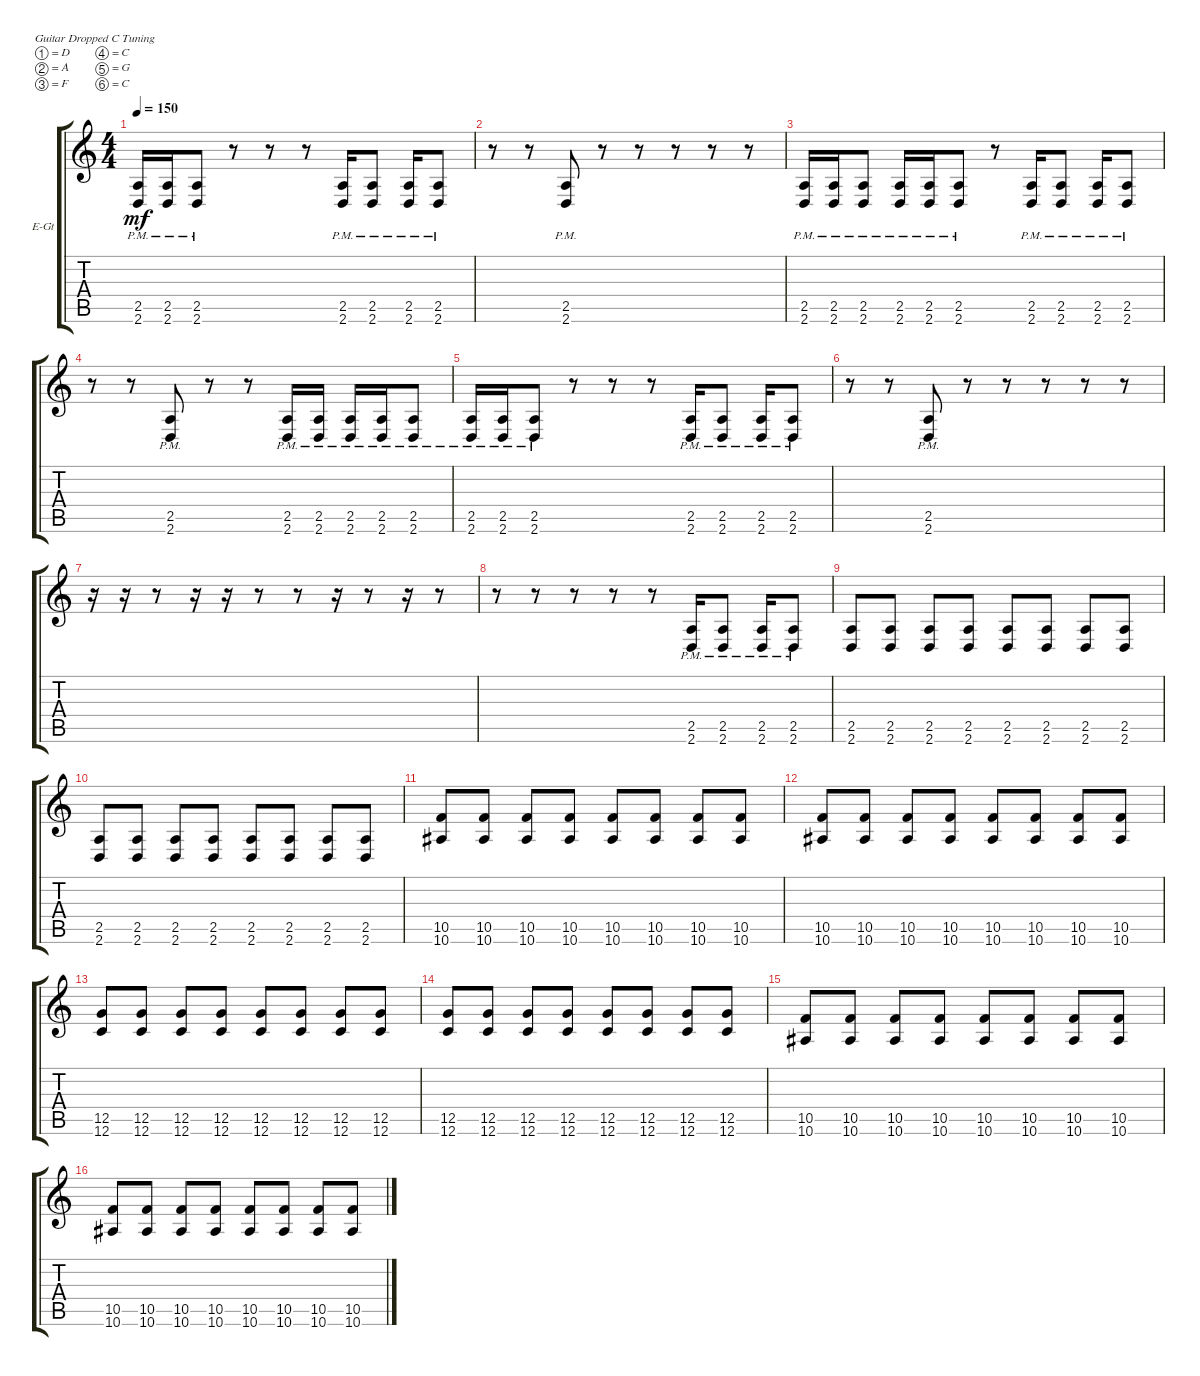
\bracketExtendMode groupsimilarinstruments
\firstSystemTrackNameOrientation horizontal
\otherSystemsTrackNameOrientation horizontal
\track ("Electric Guitar 2" "E-Gt") {instrument distortionguitar}
\staff {score tabs}
\tuning (D4 A3 F3 C3 G2 C2)
\ts (4 4)
\tempo 150
\clef g2
\ks c
(2.5{pm} 2.6{pm}).16{dy mf} (2.5{pm} 2.6{pm}).16 (2.5{pm} 2.6{pm}).8 r.8 r.8 r.8 (2.5{pm} 2.6{pm}).16 (2.5{pm} 2.6{pm}).8 (2.5{pm} 2.6{pm}).16 (2.5{pm} 2.6{pm}).8 |
r.8 r.8 (2.6{pm} 2.5{pm}).8 r.8 r.8 r.8 r.8 r.8 |
(2.5{pm} 2.6{pm}).16 (2.5{pm} 2.6{pm}).16 (2.5{pm} 2.6{pm}).8 (2.5{pm} 2.6{pm}).16 (2.5{pm} 2.6{pm}).16 (2.5{pm} 2.6{pm}).8 r.8 (2.5{pm} 2.6{pm}).16 (2.5{pm} 2.6{pm}).8 (2.5{pm} 2.6{pm}).16 (2.5{pm} 2.6{pm}).8 |
r.8 r.8 (2.6{pm} 2.5{pm}).8 r.8 r.8 (2.6{pm} 2.5{pm}).16 (2.6{pm} 2.5{pm}).16 (2.6{pm} 2.5{pm}).16 (2.6{pm} 2.5{pm}).16 (2.6{pm} 2.5{pm}).8 |
(2.5{pm} 2.6{pm}).16 (2.5{pm} 2.6{pm}).16 (2.5{pm} 2.6{pm}).8 r.8 r.8 r.8 (2.5{pm} 2.6{pm}).16 (2.5{pm} 2.6{pm}).8 (2.5{pm} 2.6{pm}).16 (2.5{pm} 2.6{pm}).8 |
r.8 r.8 (2.6{pm} 2.5{pm}).8 r.8 r.8 r.8 r.8 r.8 |
r.16 r.16 r.8 r.16 r.16 r.8 r.8 r.16 r.8 r.16 r.8 |
r.8 r.8 r.8 r.8 r.8 (2.5{pm} 2.6{pm}).16 (2.5{pm} 2.6{pm}).8 (2.5{pm} 2.6{pm}).16 (2.5{pm} 2.6{pm}).8 |
(2.6 2.5).8 (2.6 2.5).8 (2.6 2.5).8 (2.6 2.5).8 (2.6 2.5).8 (2.6 2.5).8 (2.6 2.5).8 (2.6 2.5).8 |
(2.6 2.5).8 (2.6 2.5).8 (2.6 2.5).8 (2.6 2.5).8 (2.6 2.5).8 (2.6 2.5).8 (2.6 2.5).8 (2.6 2.5).8 |
(10.6 10.5).8 (10.6 10.5).8 (10.5 10.6).8 (10.6 10.5).8 (10.5 10.6).8 (10.6 10.5).8 (10.5 10.6).8 (10.6 10.5).8 |
(10.6 10.5).8 (10.6 10.5).8 (10.5 10.6).8 (10.6 10.5).8 (10.5 10.6).8 (10.6 10.5).8 (10.5 10.6).8 (10.6 10.5).8 |
(12.6 12.5).8 (12.6 12.5).8 (12.5 12.6).8 (12.6 12.5).8 (12.5 12.6).8 (12.6 12.5).8 (12.5 12.6).8 (12.6 12.5).8 |
(12.6 12.5).8 (12.6 12.5).8 (12.5 12.6).8 (12.6 12.5).8 (12.5 12.6).8 (12.6 12.5).8 (12.5 12.6).8 (12.6 12.5).8 |
(10.6 10.5).8 (10.6 10.5).8 (10.5 10.6).8 (10.6 10.5).8 (10.5 10.6).8 (10.6 10.5).8 (10.5 10.6).8 (10.6 10.5).8 |
(10.6 10.5).8 (10.6 10.5).8 (10.5 10.6).8 (10.6 10.5).8 (10.5 10.6).8 (10.6 10.5).8 (10.5 10.6).8 (10.6 10.5).8
